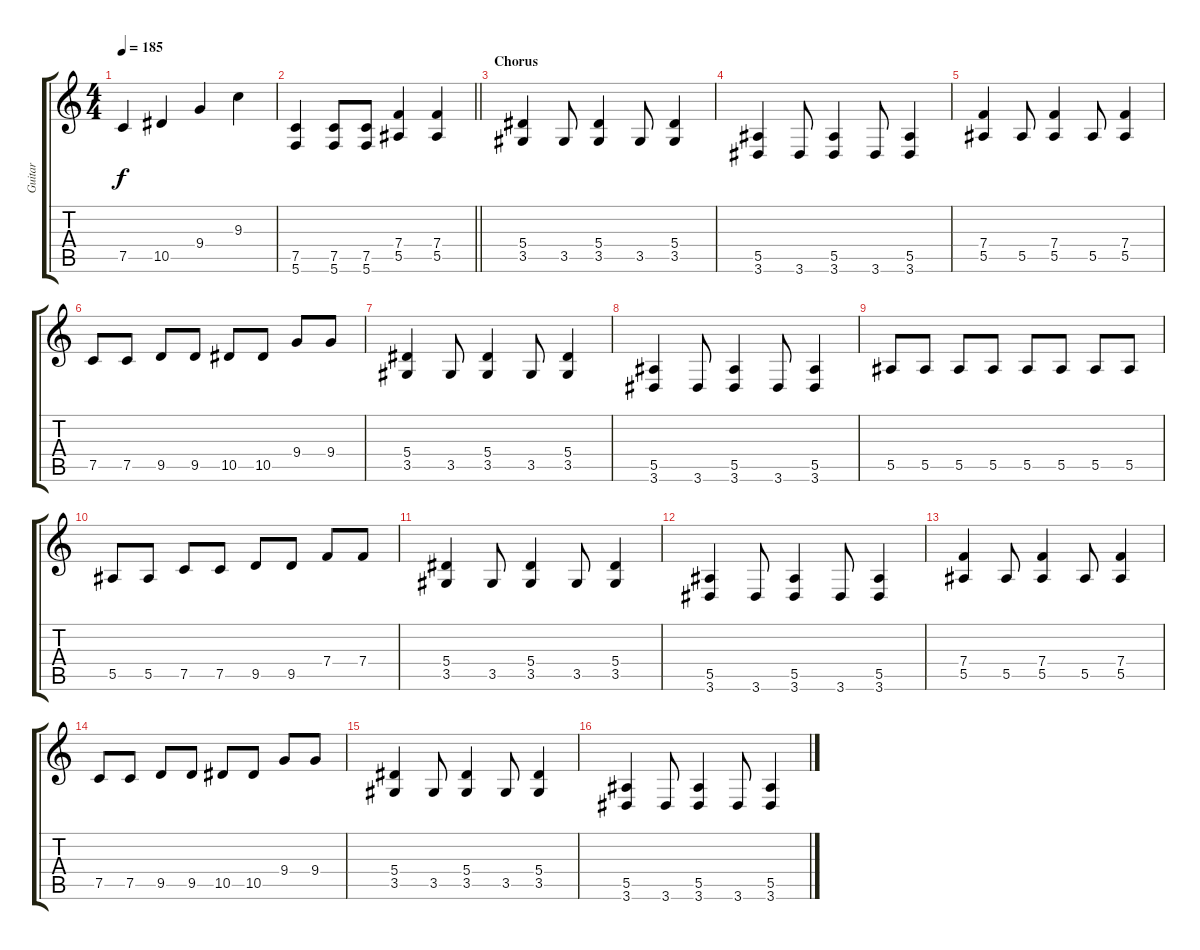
\track ("Guitar" "Guitar") {instrument distortionguitar}
\staff {score tabs}
\tuning (C4 G3 Eb3 Bb2 F2 C2) {hide}
\ts (4 4)
\tempo 185
\clef g2
\ks c
7.5.4{dy f} 10.5.4 9.4.4 9.3.4 |
\barLineRight lightlight
(7.5 5.6).4 (7.5 5.6).8 (7.5 5.6).8 (7.4 5.5).4 (7.4 5.5).4 |
\section ("" "Chorus")
(5.4 3.5).4 3.5.8 (5.4 3.5).4 3.5.8 (5.4 3.5).4 |
(5.5 3.6).4 3.6.8 (5.5 3.6).4 3.6.8 (5.5 3.6).4 |
(7.4 5.5).4 5.5.8 (7.4 5.5).4 5.5.8 (7.4 5.5).4 |
7.5.8 7.5.8 9.5.8 9.5.8 10.5.8 10.5.8 9.4.8 9.4.8 |
(5.4 3.5).4 3.5.8 (5.4 3.5).4 3.5.8 (5.4 3.5).4 |
(5.5 3.6).4 3.6.8 (5.5 3.6).4 3.6.8 (5.5 3.6).4 |
5.5.8 5.5.8 5.5.8 5.5.8 5.5.8 5.5.8 5.5.8 5.5.8 |
5.5.8 5.5.8 7.5.8 7.5.8 9.5.8 9.5.8 7.4.8 7.4.8 |
(5.4 3.5).4 3.5.8 (5.4 3.5).4 3.5.8 (5.4 3.5).4 |
(5.5 3.6).4 3.6.8 (5.5 3.6).4 3.6.8 (5.5 3.6).4 |
(7.4 5.5).4 5.5.8 (7.4 5.5).4 5.5.8 (7.4 5.5).4 |
7.5.8 7.5.8 9.5.8 9.5.8 10.5.8 10.5.8 9.4.8 9.4.8 |
(5.4 3.5).4 3.5.8 (5.4 3.5).4 3.5.8 (5.4 3.5).4 |
(5.5 3.6).4 3.6.8 (5.5 3.6).4 3.6.8 (5.5 3.6).4
